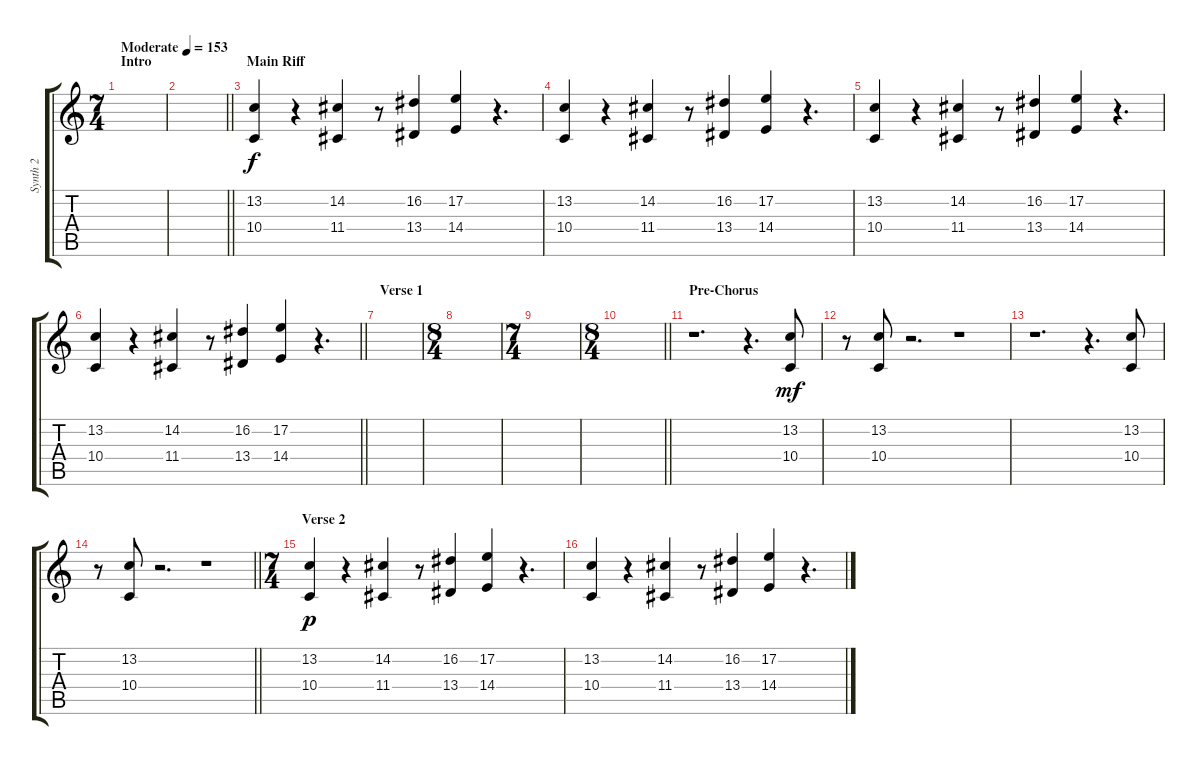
\track ("Synth 2" "Synth 2") {instrument vibraphone}
\staff {score tabs}
\tuning (E4 B3 G3 D3 A2 E2) {hide}
\ts (7 4)
\section ("" "Intro")
\tempo (153 "Moderate")
\clef g2
\ks c
|
\barLineRight lightlight
|
\section ("" "Main Riff")
(13.2 10.4).4 r.4 (14.2 11.4).4 r.8 (16.2 13.4).4 (17.2 14.4).4 r.4{d} |
(13.2 10.4).4 r.4 (14.2 11.4).4 r.8 (16.2 13.4).4 (17.2 14.4).4 r.4{d} |
(13.2 10.4).4 r.4 (14.2 11.4).4 r.8 (16.2 13.4).4 (17.2 14.4).4 r.4{d} |
\barLineRight lightlight
(13.2 10.4).4 r.4 (14.2 11.4).4 r.8 (16.2 13.4).4 (17.2 14.4).4 r.4{d} |
\section ("" "Verse 1")
|
\ts (8 4)
|
\ts (7 4)
|
\ts (8 4)
\barLineRight lightlight
|
\section ("" "Pre-Chorus")
r.1{d instrument pizzicatostrings} r.4{d} (13.2 10.4).8{dy mf} |
r.8 (13.2 10.4).8 r.2{d} r.1 |
r.1{d} r.4{d} (13.2 10.4).8 |
\barLineRight lightlight
r.8 (13.2 10.4).8 r.2{d} r.1 |
\ts (7 4)
\section ("" "Verse 2")
(13.2 10.4).4{dy p instrument vibraphone} r.4 (14.2 11.4).4 r.8 (16.2 13.4).4 (17.2 14.4).4 r.4{d} |
(13.2 10.4).4 r.4 (14.2 11.4).4 r.8 (16.2 13.4).4 (17.2 14.4).4 r.4{d}
